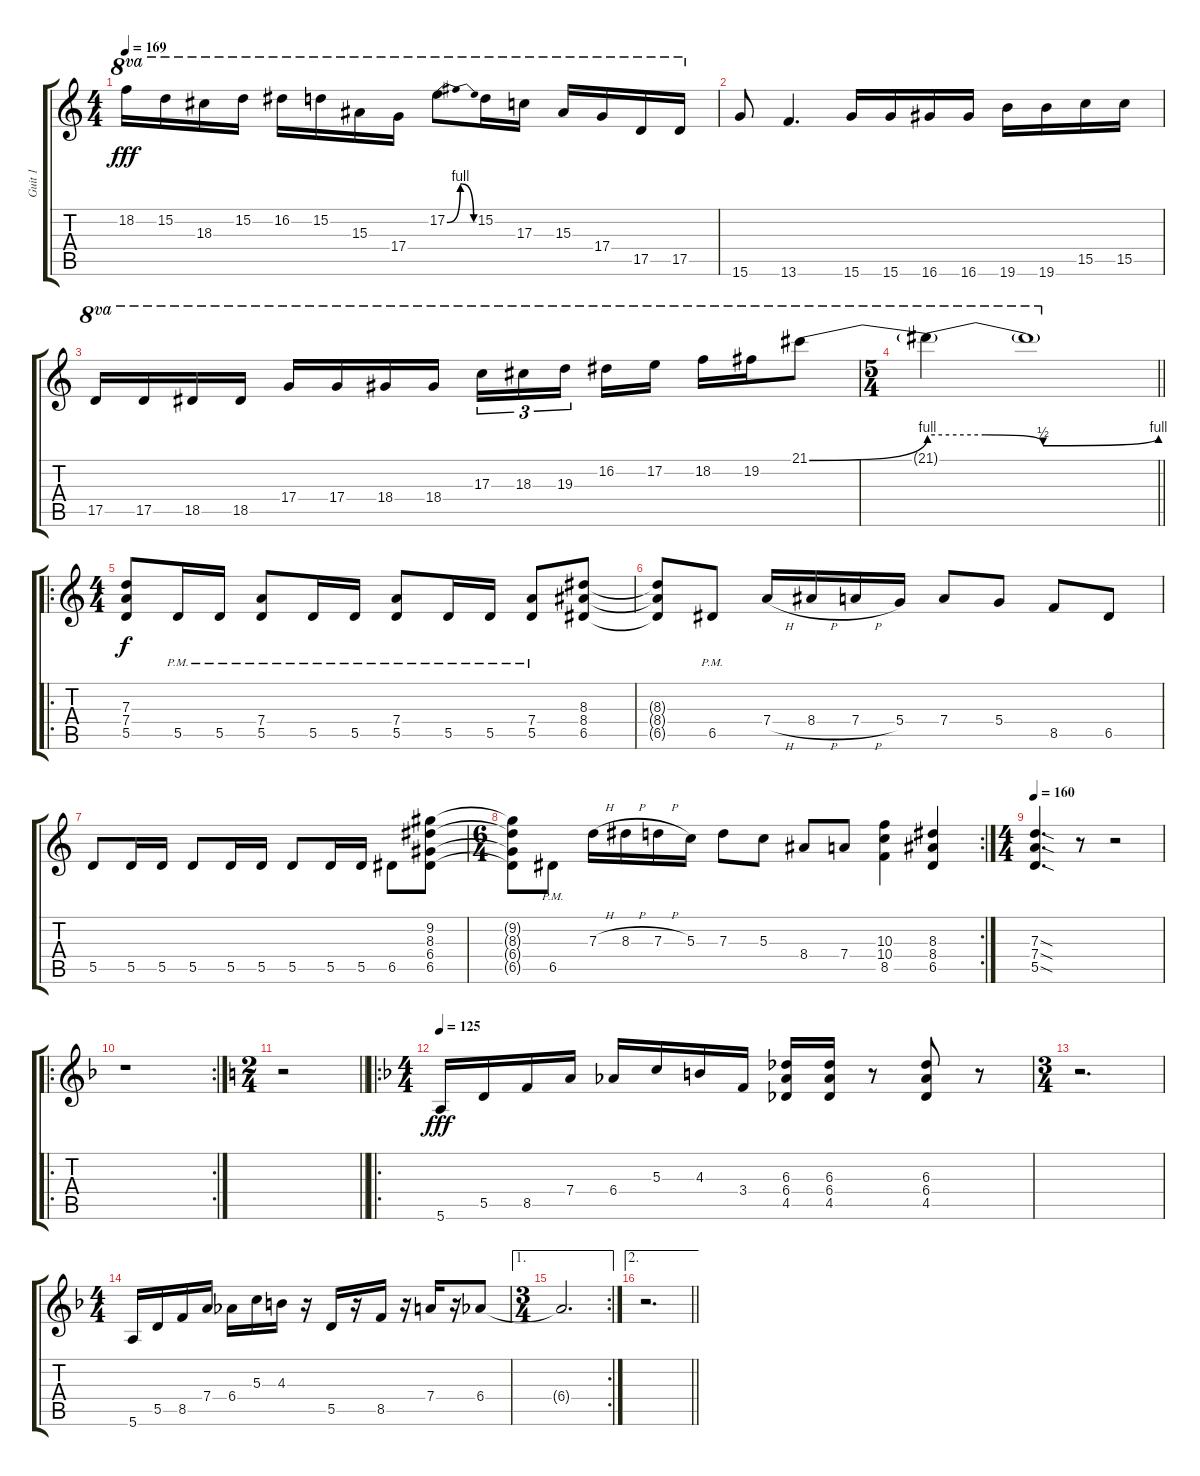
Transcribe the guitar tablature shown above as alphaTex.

\track ("Guit 1" "Guit 1") {instrument distortionguitar}
\staff {score tabs}
\tuning (E4 B3 G3 D3 A2 E2) {hide}
\ts (4 4)
\tempo 169
\clef g2
\ks c
18.2.16{ot 8va dy fff} 15.2.16{ot 8va} 18.3.16{ot 8va} 15.2.16{ot 8va} 16.2.16{ot 8va} 15.2.16{ot 8va} 15.3.16{ot 8va} 17.4.16{ot 8va} 17.2{be (bendrelease 0 0 30 4 30 4 60 0)}.8{ot 8va} 15.2.16{ot 8va} 17.3.16{ot 8va} 15.3.16{ot 8va} 17.4.16{ot 8va} 17.5.16{ot 8va} 17.5.16{ot 8va} |
15.6.8 13.6.4{d} 15.6.16 15.6.16 16.6.16 16.6.16 19.6.16 19.6.16 15.5.16 15.5.16 |
17.5.16{ot 8va} 17.5.16{ot 8va} 18.5.16{ot 8va} 18.5.16{ot 8va} 17.4.16{ot 8va} 17.4.16{ot 8va} 18.4.16{ot 8va} 18.4.16{ot 8va} 17.3.16{tu (3 2) ot 8va} 18.3.16{tu (3 2) ot 8va} 19.3.16{tu (3 2) ot 8va beam splitsecondary} 16.2.16{ot 8va} 17.2.16{ot 8va} 18.2.16{ot 8va} 19.2.16{ot 8va} 21.1{be (bend 0 0 60 4)}.8{ot 8va} |
\ts (5 4)
\barLineRight lightlight
21.1{be (custom 0 4 15 4 30 2 60 4) t}.4{ot 8va} 21.1{t}.1{ot 8va} |
\ro
\ts (4 4)
(7.3 7.4 5.5).8{dy f volume 13 balance 0 instrument distortionguitar} 5.5{pm}.16 5.5{pm}.16 (7.4{pm} 5.5{pm}).8 5.5{pm}.16 5.5{pm}.16 (7.4{pm} 5.5{pm}).8 5.5{pm}.16 5.5{pm}.16 (7.4{pm} 5.5{pm}).8 (8.3 8.4 6.5).8 |
(8.3{t} 8.4{t} 6.5{t}).8 6.5{pm}.8 7.4{h}.16 8.4{h}.16 7.4{h}.16 5.4.16 7.4.8 5.4.8 8.5.8 6.5.8 |
5.5.8 5.5.16 5.5.16 5.5.8 5.5.16 5.5.16 5.5.8 5.5.16 5.5.16 6.5.8 (9.2 8.3 6.4 6.5).8 |
\rc 2
\ts (6 4)
(9.2{t} 8.3{t} 6.4{t} 6.5{t}).8 6.5{pm}.8 7.3{h}.16 8.3{h}.16 7.3{h}.16 5.3.16 7.3.8 5.3.8 8.4.8 7.4.8 (10.3 10.4 8.5).4 (8.3 8.4 6.5).4 |
\ts (4 4)
\tempo 160
(7.3{sod} 7.4{sod} 5.5{sod}).4{d} r.8 r.2 |
\ro
\rc 2
\ks f
r.1 |
\ts (2 4)
\barLineRight lightlight
\ks c
r.2 |
\ro
\ts (4 4)
\tempo 125
\ks f
5.6.16{dy fff volume 12} 5.5.16 8.5.16 7.4.16 6.4.16 5.3.16 4.3.16 3.4.16 (6.3 6.4 4.5).16 (6.3 6.4 4.5).16 r.8 (6.3 6.4 4.5).8 r.8 |
\ts (3 4)
r.2{d} |
\ts (4 4)
5.6.16 5.5.16 8.5.16 7.4.16 6.4.16 5.3.16 4.3.16 r.16 5.5.16 r.16 8.5.16 r.16 7.4.16 r.16 6.4.8 |
\ae 1
\rc 2
\ts (3 4)
6.4{t}.2{d} |
\ae 2
\barLineRight lightlight
r.2{d}
